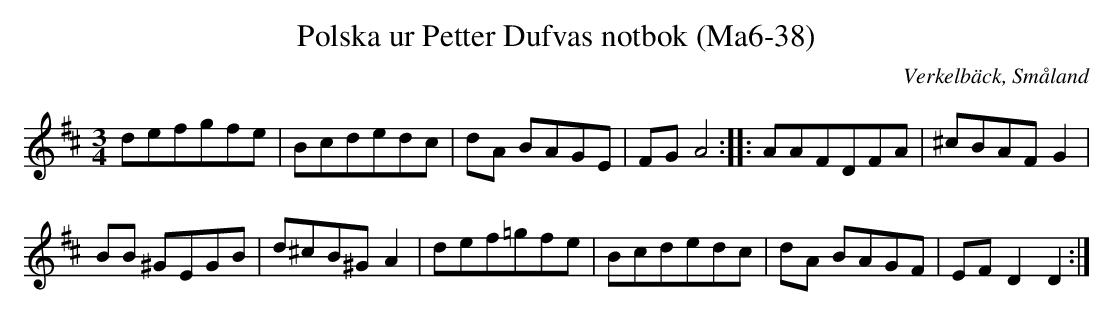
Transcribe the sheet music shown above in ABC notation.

X:1
T:Polska ur Petter Dufvas notbok (Ma6-38)
O:Verkelbäck, Småland
M:3/4
L:1/8
K:D
defgfe|Bcdedc|dA BAGE|FG A4:| |:AAFDFA|^cBAF G2|
BB ^GEGB|d^cB^G A2|def=gfe|Bcdedc|dA BAGF|EF D2 D2:|
